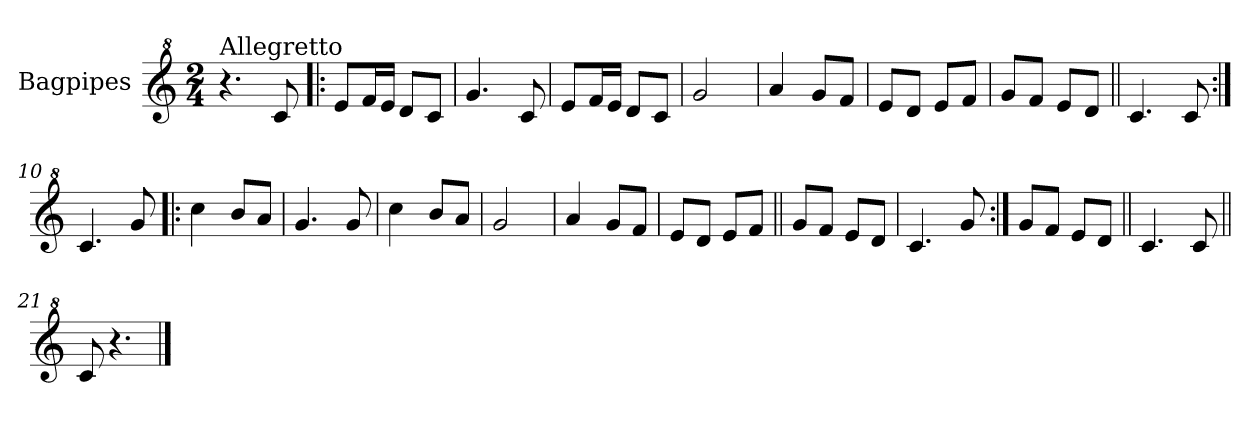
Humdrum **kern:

**kern
*part1
*staff1
*I"Bagpipes
*I'Bag
*clefG^2
*k[]
*C:
*M2/4
=1
!LO:TX:a:t=Allegretto
4.r
8cc/
=2!|:
8ee/L
16ff/L
16ee/JJ
8dd/L
8cc/J
=3
4.gg/
8cc/
=4
8ee/L
16ff/L
16ee/JJ
8dd/L
8cc/J
=5
2gg/
=6
4aa/
8gg/L
8ff/J
=7
8ee/L
8dd/J
8ee/L
8ff/J
=8
8gg/L
8ff/J
8ee/L
8dd/J
=9||
4.cc/
8cc/
=10:|!
4.cc/
8gg/
=11!|:
4ccc\
8bb/L
8aa/J
!!LO:LB:g=z
=12
4.gg/
8gg/
=13
4ccc\
8bb/L
8aa/J
=14
2gg/
=15
4aa/
8gg/L
8ff/J
=16
8ee/L
8dd/J
8ee/L
8ff/J
=17||
8gg/L
8ff/J
8ee/L
8dd/J
=18
4.cc/
8gg/
=19:|!
8gg/L
8ff/J
8ee/L
8dd/J
=20||
4.cc/
8cc/
=21||
8cc/
4.r
==
*-
